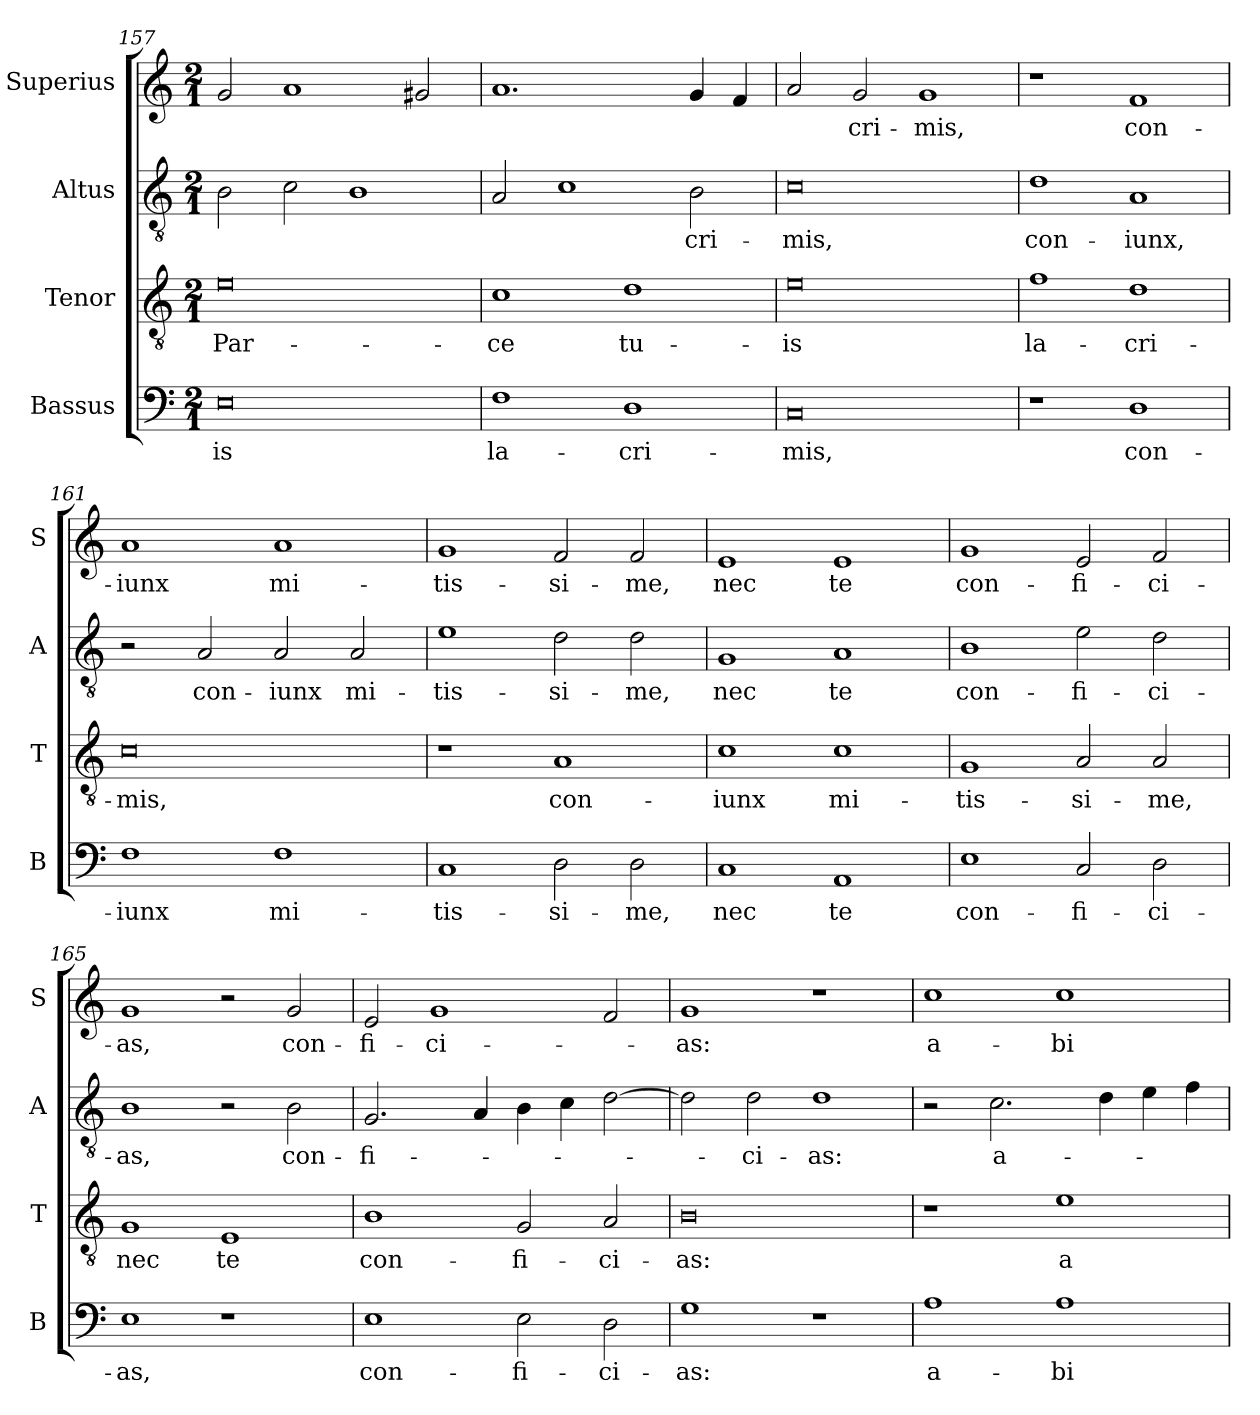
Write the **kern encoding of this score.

**kern	**text	**kern	**text	**kern	**text	**kern	**text
*part4	*part4	*part3	*part3	*part2	*part2	*part1	*part1
*staff4	*staff4	*staff3	*staff3	*staff2	*staff2	*staff1	*staff1
*I"Bassus	*	*I"Tenor	*	*I"Altus	*	*I"Superius	*
*I'B	*	*I'T	*	*I'A	*	*I'S	*
*clefF4	*	*clefGv2	*	*clefGv2	*	*clefG2	*
*k[]	*	*k[]	*	*k[]	*	*k[]	*
*M2/1	*	*M2/1	*	*M2/1	*	*M2/1	*
=157	=157	=157	=157	=157	=157	=157	=157
0E	-is	0e	Par-	2B	.	2g	.
.	.	.	.	2c	.	1a	.
.	.	.	.	1B	.	.	.
.	.	.	.	.	.	2g#X	.
=158	=158	=158	=158	=158	=158	=158	=158
1F	la-	1c	-ce	2A	.	1.a	.
.	.	.	.	1c	.	.	.
1D	-cri-	1d	tu-	.	.	.	.
.	.	.	.	2B	-cri-	4g	.
.	.	.	.	.	.	4f	.
=159	=159	=159	=159	=159	=159	=159	=159
0C	-mis,	0e	-is	0c	-mis,	2a	.
.	.	.	.	.	.	2g	-cri-
.	.	.	.	.	.	1g	-mis,
=160	=160	=160	=160	=160	=160	=160	=160
1r	.	1f	la-	1d	con-	1r	.
1D	con-	1d	-cri-	1A	-iunx,	1f	con-
=161	=161	=161	=161	=161	=161	=161	=161
1F	-iunx	0c	-mis,	2r	.	1a	-iunx
.	.	.	.	2A	con-	.	.
1F	mi-	.	.	2A	-iunx	1a	mi-
.	.	.	.	2A	mi-	.	.
=162	=162	=162	=162	=162	=162	=162	=162
1C	-tis-	1r	.	1e	-tis-	1g	-tis-
2D	-si-	1A	con-	2d	-si-	2f	-si-
2D	-me,	.	.	2d	-me,	2f	-me,
=163	=163	=163	=163	=163	=163	=163	=163
1C	nec	1c	-iunx	1G	nec	1e	nec
1AA	te	1c	mi-	1A	te	1e	te
=164	=164	=164	=164	=164	=164	=164	=164
1E	con-	1G	-tis-	1B	con-	1g	con-
2C	-fi-	2A	-si-	2e	-fi-	2e	-fi-
2D	-ci-	2A	-me,	2d	-ci-	2f	-ci-
=165	=165	=165	=165	=165	=165	=165	=165
1E	-as,	1G	nec	1B	-as,	1g	-as,
1r	.	1E	te	2r	.	2r	.
.	.	.	.	2B	con-	2g	con-
=166	=166	=166	=166	=166	=166	=166	=166
1E	con-	1B	con-	2.G	-fi-	2e	-fi-
.	.	.	.	.	.	1g	-ci-
.	.	.	.	4A	.	.	.
2E	-fi-	2G	-fi-	4B	.	.	.
.	.	.	.	4c	.	.	.
2D	-ci-	2A	-ci-	[2d	.	2f	.
=167	=167	=167	=167	=167	=167	=167	=167
1G	-as:	0B	-as:	2d]	.	1g	-as:
.	.	.	.	2d	-ci-	.	.
1r	.	.	.	1d	-as:	1r	.
=168	=168	=168	=168	=168	=168	=168	=168
1A	a-	1r	.	2r	.	1cc	a-
.	.	.	.	2.c	a-	.	.
1A	-bi-	1e	a-	.	.	1cc	-bi-
.	.	.	.	4d	.	.	.
.	.	.	.	4e	.	.	.
.	.	.	.	4f	.	.	.
=	=	=	=	=	=	=	=
*-	*-	*-	*-	*-	*-	*-	*-
